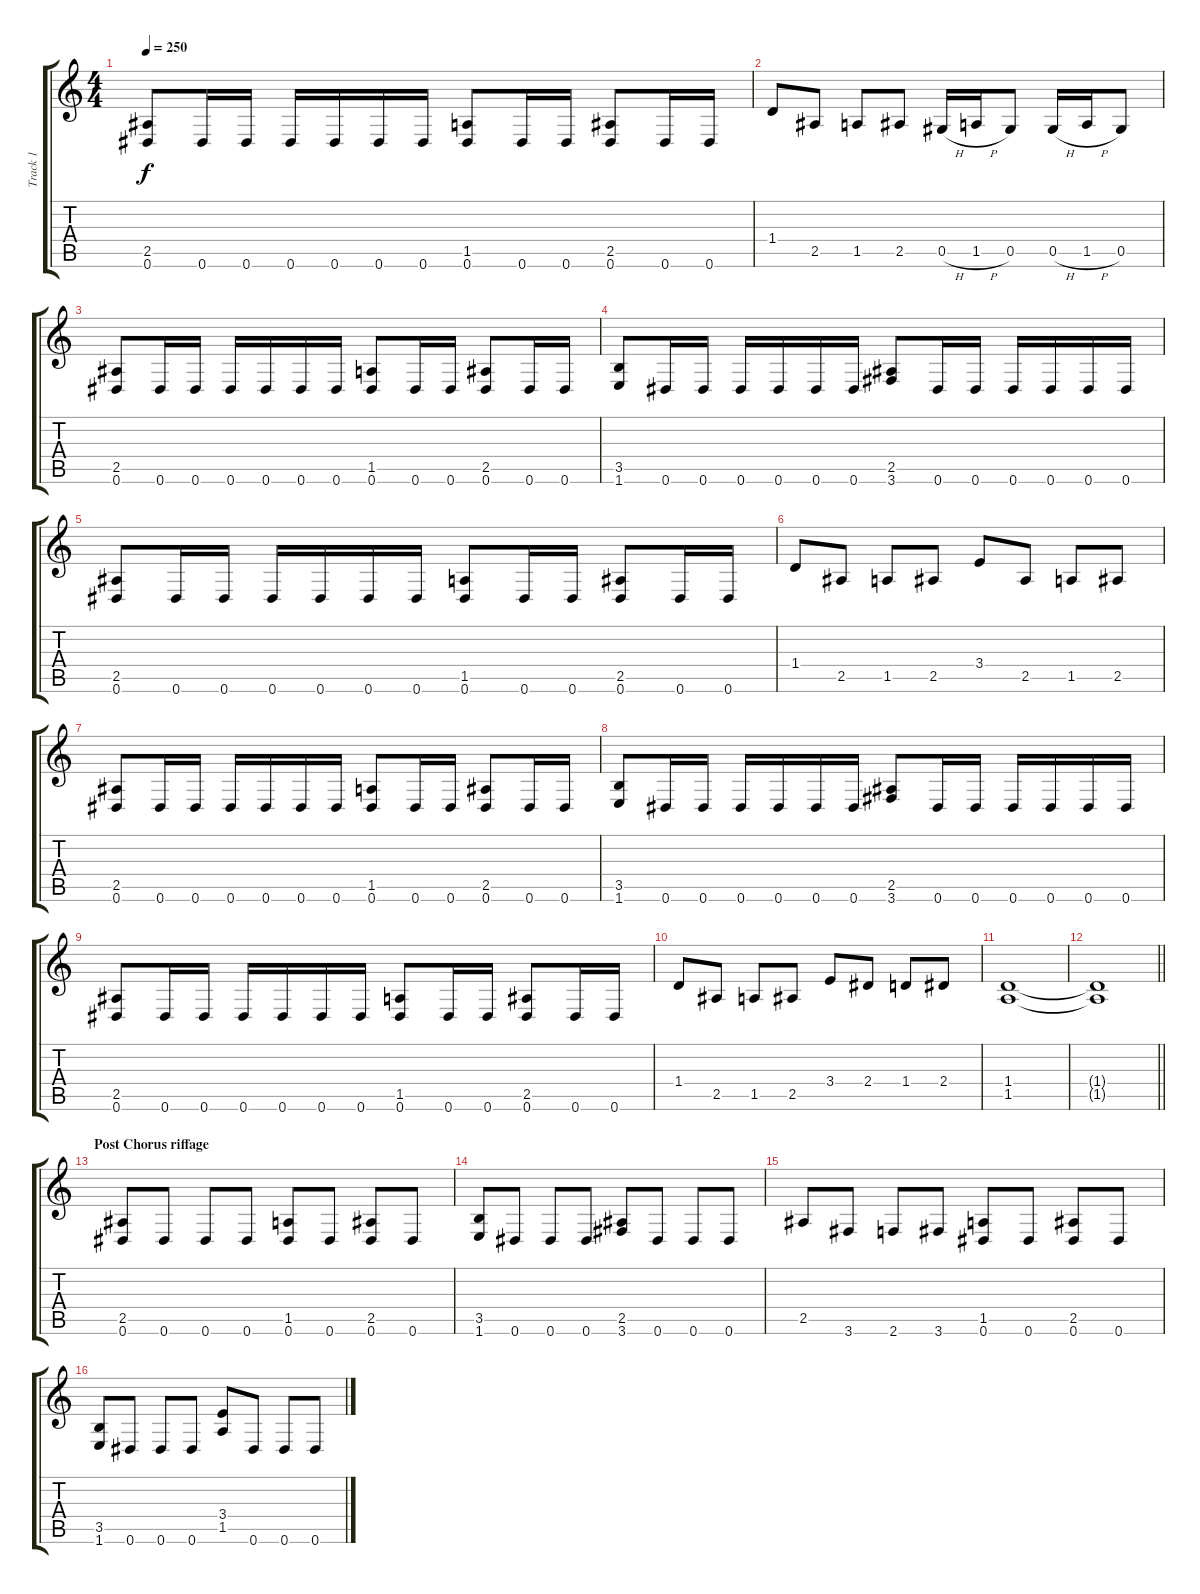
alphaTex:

\track ("Track 1" "Track 1") {instrument distortionguitar}
\staff {score tabs}
\tuning (Eb4 Bb3 Gb3 Db3 Ab2 Eb2) {hide}
\ts (4 4)
\tempo 250
\clef g2
\ks c
(2.5 0.6).8{dy f} 0.6.16 0.6.16 0.6.16 0.6.16 0.6.16 0.6.16 (1.5 0.6).8 0.6.16 0.6.16 (2.5 0.6).8 0.6.16 0.6.16 |
1.4.8 2.5.8 1.5.8 2.5.8 0.5{h}.16 1.5{h}.16 0.5.8 0.5{h}.16 1.5{h}.16 0.5.8 |
(2.5 0.6).8 0.6.16 0.6.16 0.6.16 0.6.16 0.6.16 0.6.16 (1.5 0.6).8 0.6.16 0.6.16 (2.5 0.6).8 0.6.16 0.6.16 |
(3.5 1.6).8 0.6.16 0.6.16 0.6.16 0.6.16 0.6.16 0.6.16 (2.5 3.6).8 0.6.16 0.6.16 0.6.16 0.6.16 0.6.16 0.6.16 |
(2.5 0.6).8 0.6.16 0.6.16 0.6.16 0.6.16 0.6.16 0.6.16 (1.5 0.6).8 0.6.16 0.6.16 (2.5 0.6).8 0.6.16 0.6.16 |
1.4.8 2.5.8 1.5.8 2.5.8 3.4.8 2.5.8 1.5.8 2.5.8 |
(2.5 0.6).8 0.6.16 0.6.16 0.6.16 0.6.16 0.6.16 0.6.16 (1.5 0.6).8 0.6.16 0.6.16 (2.5 0.6).8 0.6.16 0.6.16 |
(3.5 1.6).8 0.6.16 0.6.16 0.6.16 0.6.16 0.6.16 0.6.16 (2.5 3.6).8 0.6.16 0.6.16 0.6.16 0.6.16 0.6.16 0.6.16 |
(2.5 0.6).8 0.6.16 0.6.16 0.6.16 0.6.16 0.6.16 0.6.16 (1.5 0.6).8 0.6.16 0.6.16 (2.5 0.6).8 0.6.16 0.6.16 |
1.4.8 2.5.8 1.5.8 2.5.8 3.4.8 2.4.8 1.4.8 2.4.8 |
(1.4 1.5).1 |
\barLineRight lightlight
(1.4{t} 1.5{t}).1 |
\section ("" "Post Chorus riffage")
(2.5 0.6).8 0.6.8 0.6.8 0.6.8 (1.5 0.6).8 0.6.8 (2.5 0.6).8 0.6.8 |
(3.5 1.6).8 0.6.8 0.6.8 0.6.8 (2.5 3.6).8 0.6.8 0.6.8 0.6.8 |
2.5.8 3.6.8 2.6.8 3.6.8 (1.5 0.6).8 0.6.8 (2.5 0.6).8 0.6.8 |
(3.5 1.6).8 0.6.8 0.6.8 0.6.8 (3.4 1.5).8 0.6.8 0.6.8 0.6.8
